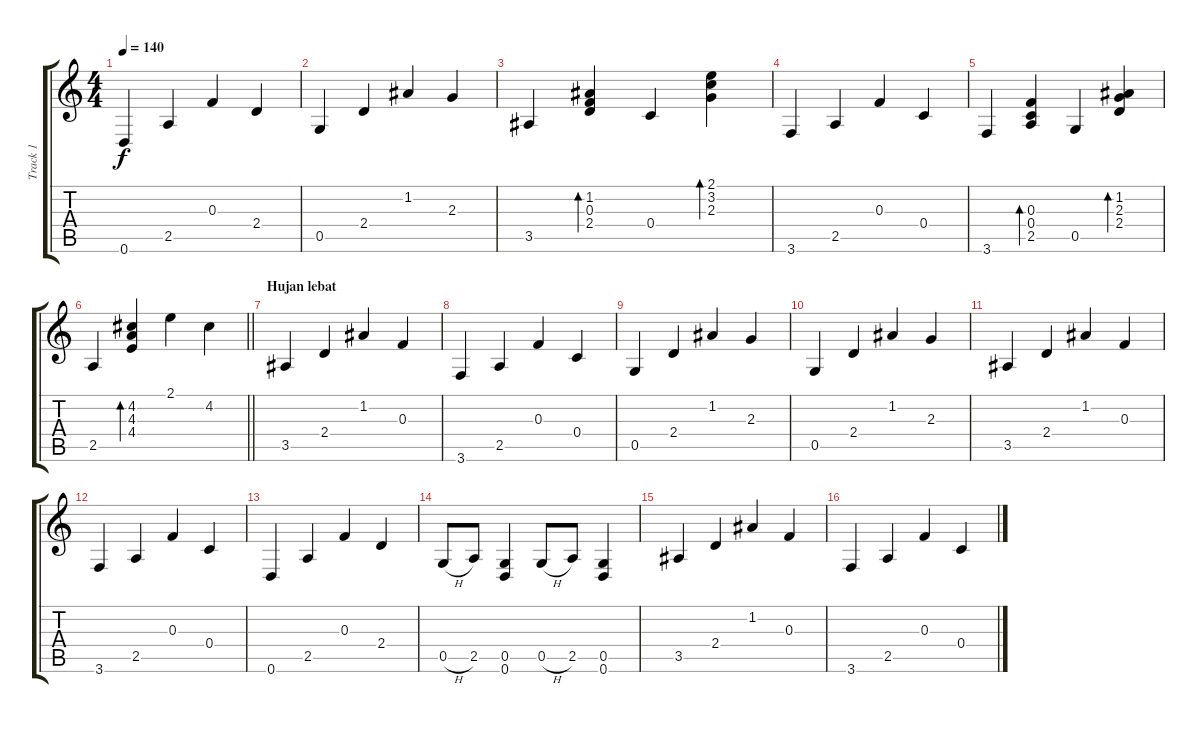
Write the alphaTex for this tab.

\track ("Track 1" "Track 1") {instrument acousticguitarnylon}
\staff {score tabs}
\tuning (D4 A3 F3 C3 G2 D2) {hide}
\ts (4 4)
\tempo 140
\clef g2
\ks c
0.6.4{dy f} 2.5.4 0.3.4 2.4.4 |
0.5.4 2.4.4 1.2.4 2.3.4 |
3.5.4 (1.2 0.3 2.4).4{bd 60} 0.4.4 (2.1 3.2 2.3).4{bd 60} |
3.6.4 2.5.4 0.3.4 0.4.4 |
3.6.4 (0.3 0.4 2.5).4{bd 240} 0.5.4 (1.2 2.3 2.4).4{bd 240} |
\barLineRight lightlight
2.5.4 (4.2 4.3 4.4).4{bd 120} 2.1.4 4.2.4 |
\section ("" "Hujan lebat")
3.5.4 2.4.4 1.2.4 0.3.4 |
3.6.4 2.5.4 0.3.4 0.4.4 |
0.5.4 2.4.4 1.2.4 2.3.4 |
0.5.4 2.4.4 1.2.4 2.3.4 |
3.5.4 2.4.4 1.2.4 0.3.4 |
3.6.4 2.5.4 0.3.4 0.4.4 |
0.6.4 2.5.4 0.3.4 2.4.4 |
0.5{h}.8 2.5.8 (0.5 0.6).4 0.5{h}.8 2.5.8 (0.5 0.6).4 |
3.5.4 2.4.4 1.2.4 0.3.4 |
3.6.4 2.5.4 0.3.4 0.4.4
